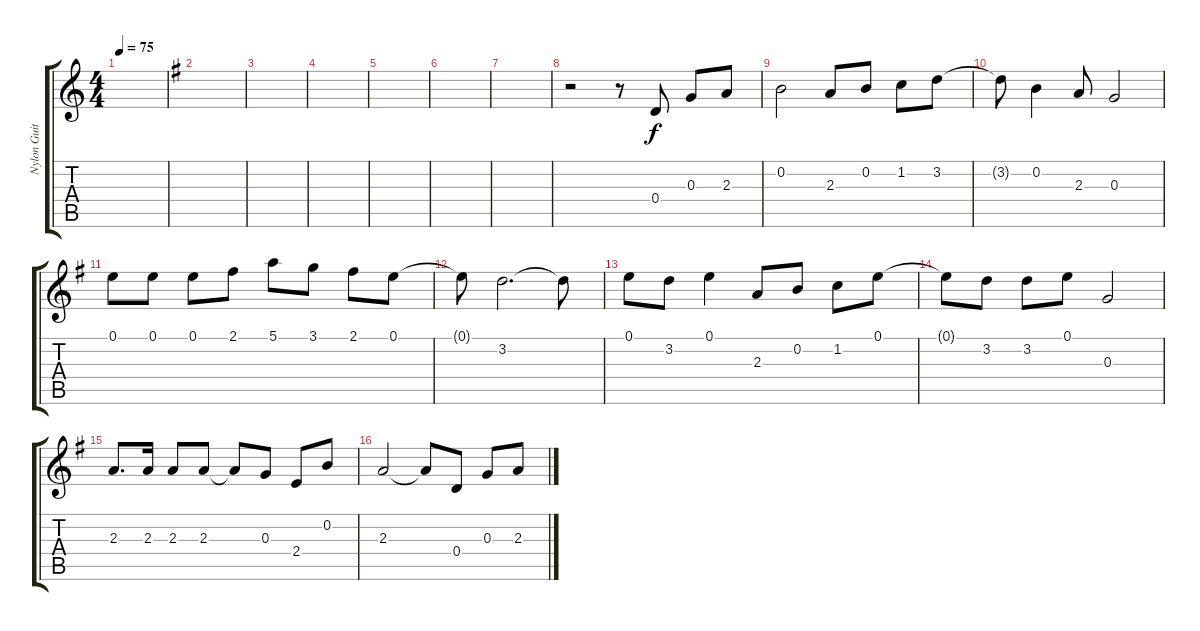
\track ("Nylon Guitar" "Nylon Guit") {instrument acousticguitarnylon}
\staff {score tabs}
\tuning (E4 B3 G3 D3 A2 E2) {hide}
\ts (4 4)
\tempo 75
\clef g2
\ks c
|
\ks g
|
|
|
|
|
|
r.2 r.8 0.4.8 0.3.8 2.3.8 |
0.2.2 2.3.8 0.2.8 1.2.8 3.2.8 |
3.2{t}.8 0.2.4 2.3.8 0.3.2 |
0.1.8 0.1.8 0.1.8 2.1.8 5.1.8 3.1.8 2.1.8 0.1.8 |
0.1{t}.8 3.2.2{d} 3.2{t}.8 |
0.1.8 3.2.8 0.1.4 2.3.8 0.2.8 1.2.8 0.1.8 |
0.1{t}.8 3.2.8 3.2.8 0.1.8 0.3.2 |
2.3.8{d} 2.3.16 2.3.8 2.3.8 2.3{t}.8 0.3.8 2.4.8 0.2.8 |
2.3.2 2.3{t}.8 0.4.8 0.3.8 2.3.8
